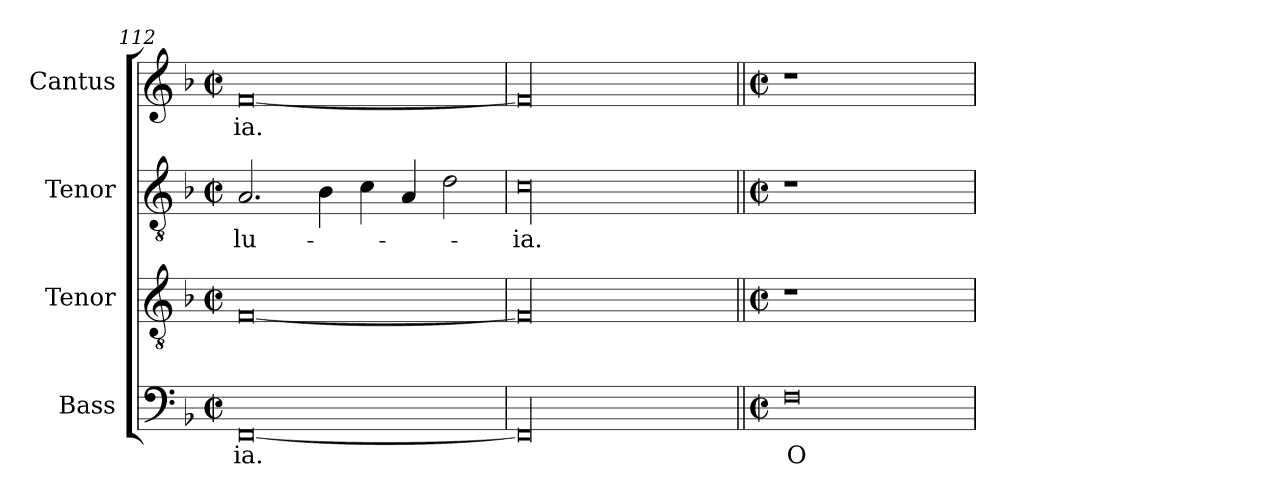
**kern	**text	**kern	**kern	**text	**kern	**text
*part4	*part4	*part3	*part2	*part2	*part1	*part1
*staff4	*staff4	*staff3	*staff2	*staff2	*staff1	*staff1
*I"Bass	*	*I"Tenor	*I"Tenor	*	*I"Cantus	*
*	*	*I'Tenor	*	*	*	*
*clefF4	*	*clefGv2	*clefGv2	*	*clefG2	*
*	*	*ITrd7c12	*ITrd7c12	*	*	*
*k[b-]	*	*k[b-]	*k[b-]	*	*k[b-]	*
*F:	*	*F:	*F:	*	*F:	*
*M2/2	*	*M2/2	*M2/2	*	*M2/2	*
*met(c|)	*	*met(c|)	*met(c|)	*	*met(c|)	*
=112	=112	=112	=112	=112	=112	=112
!	!LO:LY:b:color=#000000	!	!	!	!	!
!	!	!	!	!LO:LY:b:color=#000000	!	!
!	!	!	!	!	!	!LO:LY:b:color=#000000
[<0FFi	-ia.	[<0FFi	2.AAi/	-lu-	[<0fi	-ia.
.	.	.	4BB-i\	.	.	.
.	.	.	4Ci\	.	.	.
.	.	.	4AAi/	.	.	.
.	.	.	2Di\	.	.	.
=113	=113	=113	=113	=113	=113	=113
!	!	!	!	!LO:LY:b:color=#000000	!	!
00FFi]	.	00FFi]	00Ci	-ia.	00fi]	.
!!LO:LB:g=z
=114||	=114||	=114||	=114||	=114||	=114||	=114||
*M2/2	*	*M2/2	*M2/2	*	*M2/2	*
*met(c|)	*	*met(c|)	*met(c|)	*	*met(c|)	*
!	!LO:LY:b:color=#000000	!LO:N:vis=1	!LO:N:vis=1	!	!LO:N:vis=1	!
0Fi	O-	1r	1r	.	1r	.
.	.	1ryy	1ryy	.	1ryy	.
=	=	=	=	=	=	=
*-	*-	*-	*-	*-	*-	*-
